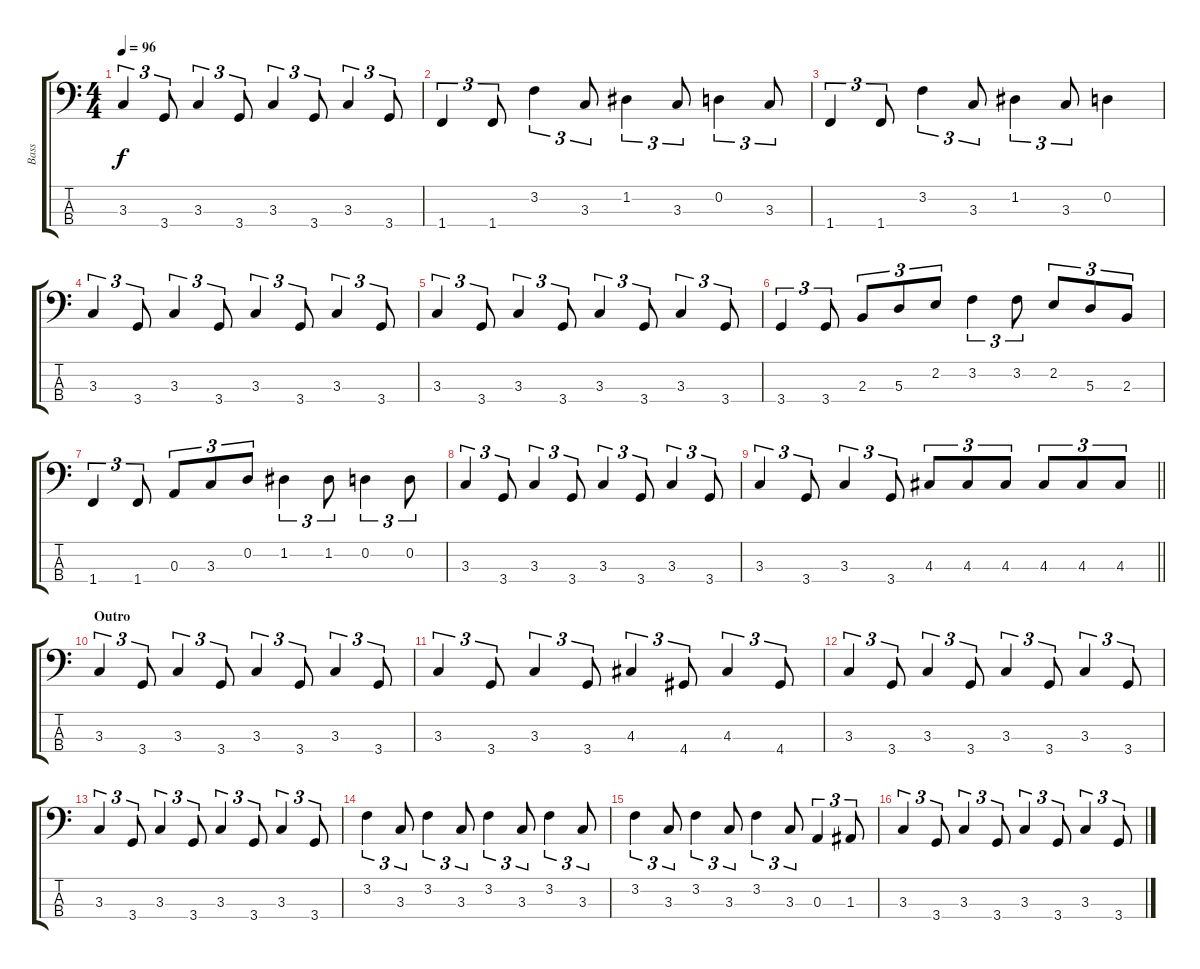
\track ("Bass" "Bass") {instrument electricbassfinger}
\staff {score tabs}
\tuning (G2 D2 A1 E1) {hide}
\ts (4 4)
\tempo 96
\clef f4
\ks c
3.3.4{tu (3 2) dy f} 3.4.8{tu (3 2)} 3.3.4{tu (3 2)} 3.4.8{tu (3 2)} 3.3.4{tu (3 2)} 3.4.8{tu (3 2)} 3.3.4{tu (3 2)} 3.4.8{tu (3 2)} |
1.4.4{tu (3 2)} 1.4.8{tu (3 2)} 3.2.4{tu (3 2)} 3.3.8{tu (3 2)} 1.2.4{tu (3 2)} 3.3.8{tu (3 2)} 0.2.4{tu (3 2)} 3.3.8{tu (3 2)} |
1.4.4{tu (3 2)} 1.4.8{tu (3 2)} 3.2.4{tu (3 2)} 3.3.8{tu (3 2)} 1.2.4{tu (3 2)} 3.3.8{tu (3 2)} 0.2.4 |
3.3.4{tu (3 2)} 3.4.8{tu (3 2)} 3.3.4{tu (3 2)} 3.4.8{tu (3 2)} 3.3.4{tu (3 2)} 3.4.8{tu (3 2)} 3.3.4{tu (3 2)} 3.4.8{tu (3 2)} |
3.3.4{tu (3 2)} 3.4.8{tu (3 2)} 3.3.4{tu (3 2)} 3.4.8{tu (3 2)} 3.3.4{tu (3 2)} 3.4.8{tu (3 2)} 3.3.4{tu (3 2)} 3.4.8{tu (3 2)} |
3.4.4{tu (3 2)} 3.4.8{tu (3 2)} 2.3.8{tu (3 2)} 5.3.8{tu (3 2)} 2.2.8{tu (3 2)} 3.2.4{tu (3 2)} 3.2.8{tu (3 2)} 2.2.8{tu (3 2)} 5.3.8{tu (3 2)} 2.3.8{tu (3 2)} |
1.4.4{tu (3 2)} 1.4.8{tu (3 2)} 0.3.8{tu (3 2)} 3.3.8{tu (3 2)} 0.2.8{tu (3 2)} 1.2.4{tu (3 2)} 1.2.8{tu (3 2)} 0.2.4{tu (3 2)} 0.2.8{tu (3 2)} |
3.3.4{tu (3 2)} 3.4.8{tu (3 2)} 3.3.4{tu (3 2)} 3.4.8{tu (3 2)} 3.3.4{tu (3 2)} 3.4.8{tu (3 2)} 3.3.4{tu (3 2)} 3.4.8{tu (3 2)} |
\barLineRight lightlight
3.3.4{tu (3 2)} 3.4.8{tu (3 2)} 3.3.4{tu (3 2)} 3.4.8{tu (3 2)} 4.3.8{tu (3 2)} 4.3.8{tu (3 2)} 4.3.8{tu (3 2)} 4.3.8{tu (3 2)} 4.3.8{tu (3 2)} 4.3.8{tu (3 2)} |
\section ("" "Outro")
3.3.4{tu (3 2)} 3.4.8{tu (3 2)} 3.3.4{tu (3 2)} 3.4.8{tu (3 2)} 3.3.4{tu (3 2)} 3.4.8{tu (3 2)} 3.3.4{tu (3 2)} 3.4.8{tu (3 2)} |
3.3.4{tu (3 2)} 3.4.8{tu (3 2)} 3.3.4{tu (3 2)} 3.4.8{tu (3 2)} 4.3.4{tu (3 2)} 4.4.8{tu (3 2)} 4.3.4{tu (3 2)} 4.4.8{tu (3 2)} |
3.3.4{tu (3 2)} 3.4.8{tu (3 2)} 3.3.4{tu (3 2)} 3.4.8{tu (3 2)} 3.3.4{tu (3 2)} 3.4.8{tu (3 2)} 3.3.4{tu (3 2)} 3.4.8{tu (3 2)} |
3.3.4{tu (3 2)} 3.4.8{tu (3 2)} 3.3.4{tu (3 2)} 3.4.8{tu (3 2)} 3.3.4{tu (3 2)} 3.4.8{tu (3 2)} 3.3.4{tu (3 2)} 3.4.8{tu (3 2)} |
3.2.4{tu (3 2)} 3.3.8{tu (3 2)} 3.2.4{tu (3 2)} 3.3.8{tu (3 2)} 3.2.4{tu (3 2)} 3.3.8{tu (3 2)} 3.2.4{tu (3 2)} 3.3.8{tu (3 2)} |
3.2.4{tu (3 2)} 3.3.8{tu (3 2)} 3.2.4{tu (3 2)} 3.3.8{tu (3 2)} 3.2.4{tu (3 2)} 3.3.8{tu (3 2)} 0.3.4{tu (3 2)} 1.3.8{tu (3 2)} |
3.3.4{tu (3 2)} 3.4.8{tu (3 2)} 3.3.4{tu (3 2)} 3.4.8{tu (3 2)} 3.3.4{tu (3 2)} 3.4.8{tu (3 2)} 3.3.4{tu (3 2)} 3.4.8{tu (3 2)}
